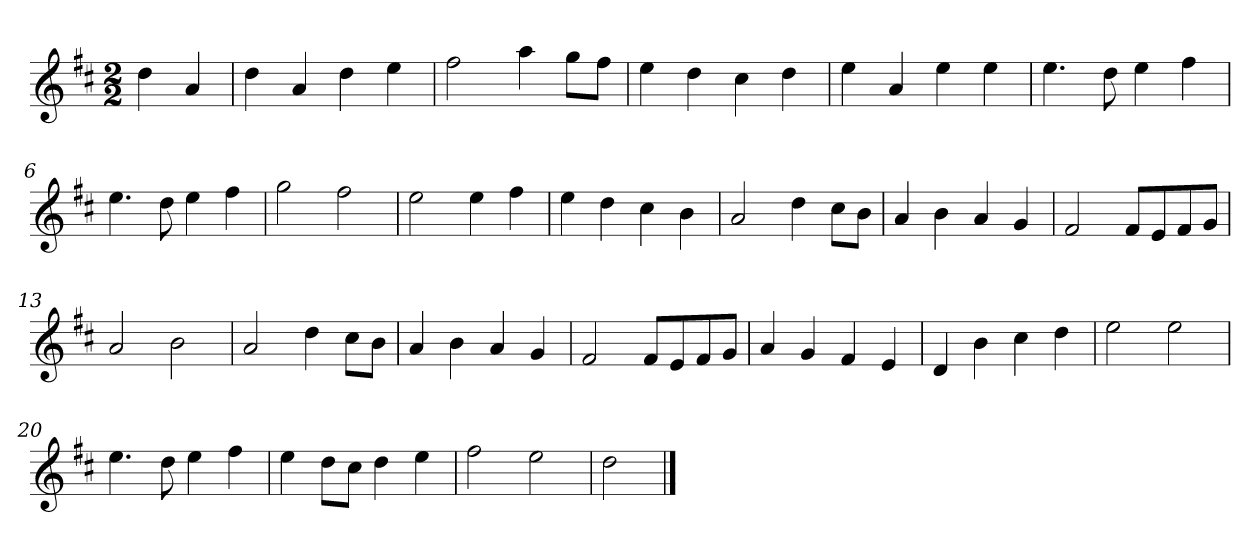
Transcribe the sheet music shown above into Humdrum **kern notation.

**kern
*part1
*staff1
*k[f#c#]
*M2/2
*MM120
=
4dd
4a
=1
4dd
4a
4dd
4ee
=2
2ff#
4aa
8ggL
8ff#J
=3
4ee
4dd
4cc#
4dd
=4
4ee
4a
4ee
4ee
=5
4.ee
8dd
4ee
4ff#
=6
4.ee
8dd
4ee
4ff#
=7
2gg
2ff#
=8
2ee
4ee
4ff#
=9
4ee
4dd
4cc#
4b
=10
2a
4dd
8cc#L
8bJ
=11
4a
4b
4a
4g
=12
2f#
8f#L
8e
8f#
8gJ
=13
2a
2b
=14
2a
4dd
8cc#L
8bJ
=15
4a
4b
4a
4g
=16
2f#
8f#L
8e
8f#
8gJ
=17
4a
4g
4f#
4e
=18
4d
4b
4cc#
4dd
=19
2ee
2ee
=20
4.ee
8dd
4ee
4ff#
=21
4ee
8ddL
8cc#J
4dd
4ee
=22
2ff#
2ee
=23
2dd
==
*-
